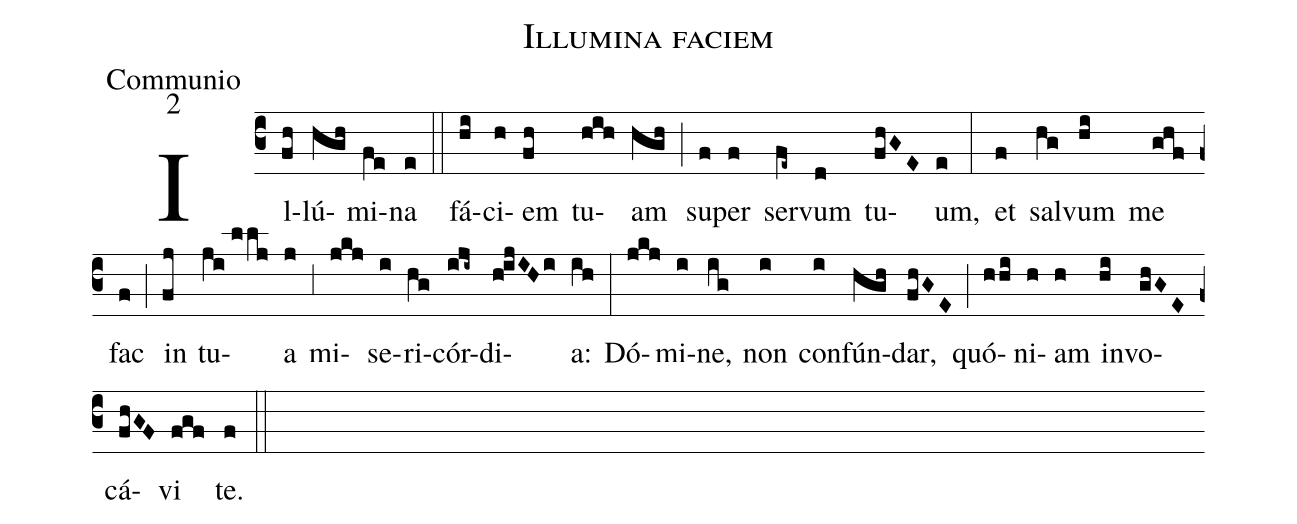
name:Illumina faciem;
office-part:Communio;
mode:2;
%%
(c3) Il(fh)lú(hgh)mi(fe)na(e) (::) fá(hi)ci(h)em(fh) tu(hih)am(hgh) (;) su(f)per(f) ser(fe~)vum(d) tu(fhGE)um,(e) (:) et(f) sal(hg)vum(hi) me(ghf) fac(f) (;) in(fj) tu(ji//llj)a(j) (;3) mi(jkj)se(i)ri(hg)cór(iji~)di(h!ijIHi)a:(ih) (:) Dó(jkj)mi(i)ne,(ig) non(i) con(i)fún(hgh)dar,(fhGE) (;) quó(hhi)ni(h)am(h) in(hi)vo(ghGE)cá(fhGF)vi(fgf) te.(f) (::)
